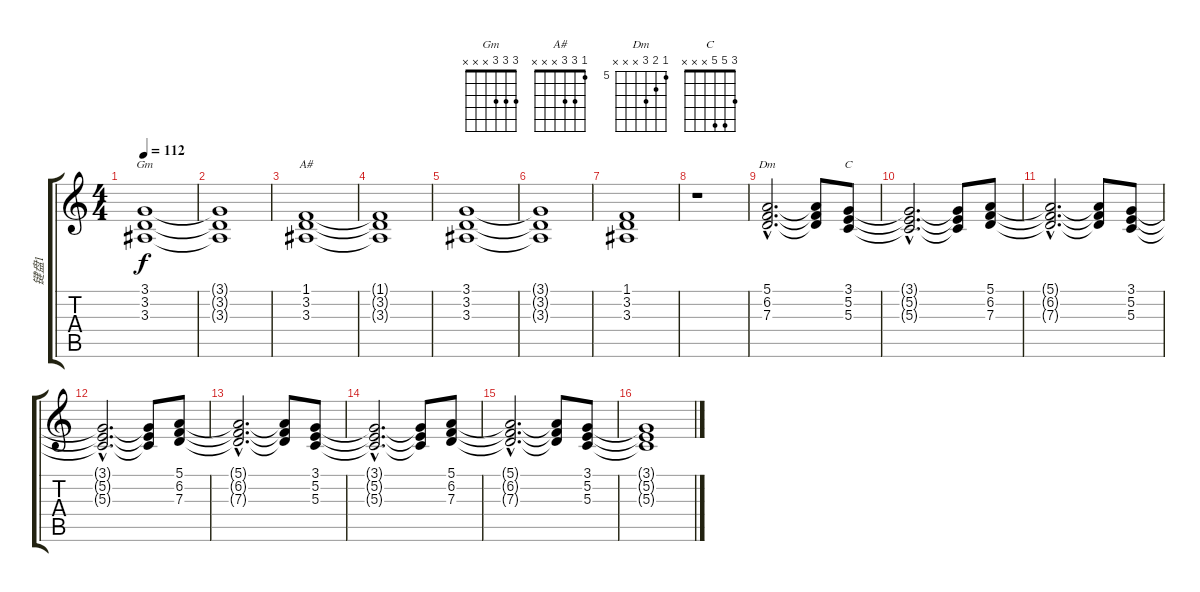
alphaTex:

\track ("键盘1" "键盘1") {instrument stringensemble1}
\staff {score tabs}
\tuning (E4 B3 G3 D3 A2 E2) {hide}
\chord ("Gm" 3 3 3 x x x)
\chord ("A#" 1 3 3 x x x)
\chord ("Dm" 5 6 7 x x x) {firstfret 5}
\chord ("C" 3 5 5 x x x)
\ts (4 4)
\tempo 112
\clef g2
\ks c
(3.1 3.2 3.3).1{ch "Gm" dy f} |
(3.1{t} 3.2{t} 3.3{t}).1 |
(1.1 3.2 3.3).1{ch "A#"} |
(1.1{t} 3.2{t} 3.3{t}).1 |
(3.1 3.2 3.3).1 |
(3.1{t} 3.2{t} 3.3{t}).1 |
(1.1 3.2 3.3).1 |
r.1 |
(5.1{hac} 6.2{hac} 7.3{hac}).2{d ch "Dm"} (5.1{t} 6.2{t} 7.3{t}).8 (3.1 5.2 5.3).8{ch "C"} |
(3.1{hac t} 5.2{hac t} 5.3{hac t}).2{d} (3.1{t} 5.2{t} 5.3{t}).8 (5.1 6.2 7.3).8 |
(5.1{hac t} 6.2{hac t} 7.3{hac t}).2{d} (5.1{t} 6.2{t} 7.3{t}).8 (3.1 5.2 5.3).8 |
(3.1{hac t} 5.2{hac t} 5.3{hac t}).2{d} (3.1{t} 5.2{t} 5.3{t}).8 (5.1 6.2 7.3).8 |
(5.1{hac t} 6.2{hac t} 7.3{hac t}).2{d} (5.1{t} 6.2{t} 7.3{t}).8 (3.1 5.2 5.3).8 |
(3.1{hac t} 5.2{hac t} 5.3{hac t}).2{d} (3.1{t} 5.2{t} 5.3{t}).8 (5.1 6.2 7.3).8 |
(5.1{hac t} 6.2{hac t} 7.3{hac t}).2{d} (5.1{t} 6.2{t} 7.3{t}).8 (3.1 5.2 5.3).8 |
(3.1{t} 5.2{t} 5.3{t}).1
